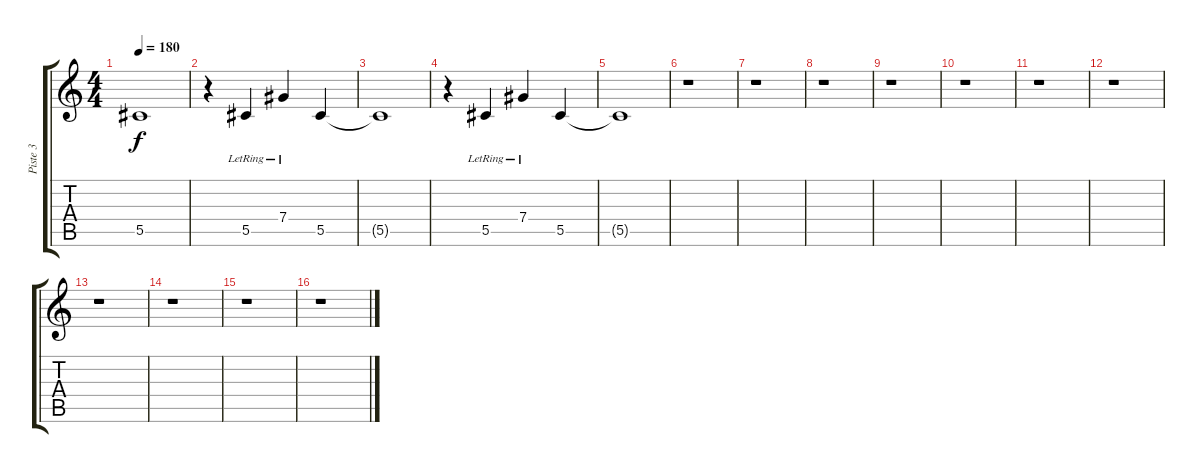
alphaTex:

\track ("Piste 3" "Piste 3") {instrument distortionguitar}
\staff {score tabs}
\tuning (Eb4 Bb3 Gb3 Db3 Ab2 Eb2) {hide}
\ts (4 4)
\tempo 180
\clef g2
\ks c
5.5{t}.1{dy f} |
r.4 5.5{lr}.4 7.4{lr}.4 5.5.4 |
5.5{t}.1 |
r.4 5.5{lr}.4 7.4{lr}.4 5.5.4 |
5.5{t}.1 |
r.1 |
r.1 |
r.1 |
r.1 |
r.1 |
r.1 |
r.1 |
r.1 |
r.1 |
r.1 |
r.1
